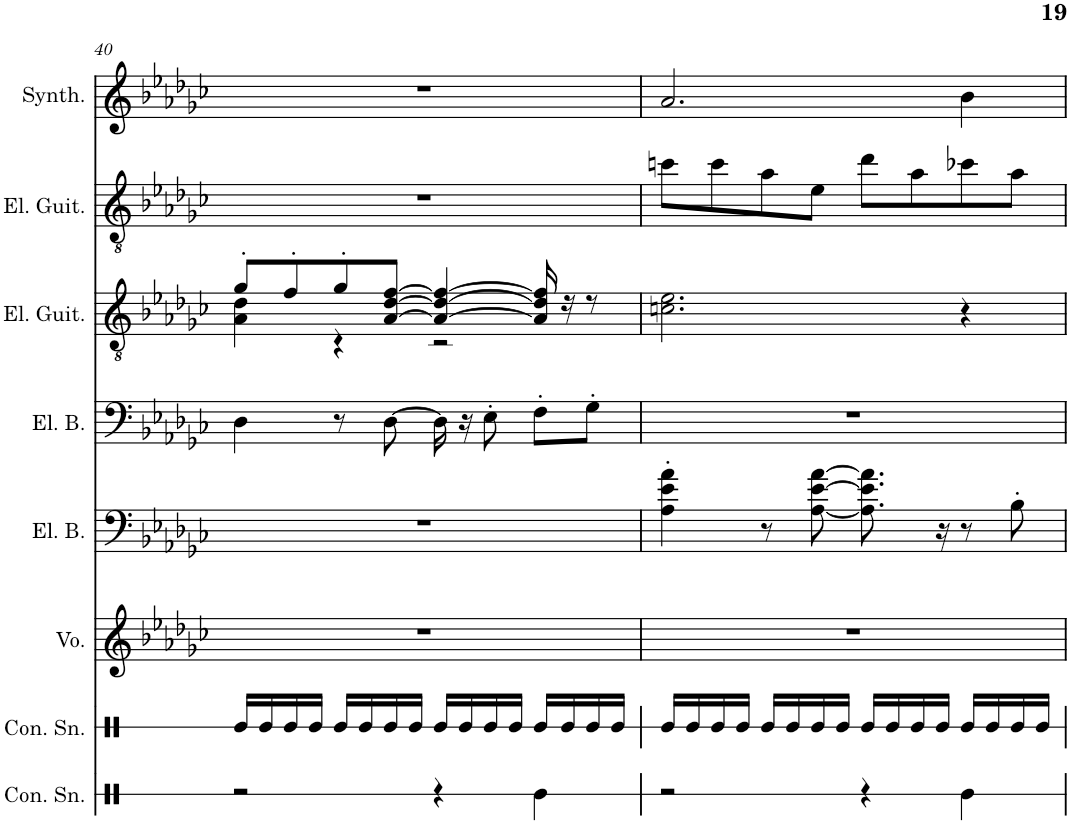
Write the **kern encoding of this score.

**kern	**kern	**kern	**kern	**kern	**kern	**kern	**kern
*part8	*part7	*part6	*part5	*part4	*part3	*part2	*part1
*staff8	*staff7	*staff6	*staff5	*staff4	*staff3	*staff2	*staff1
*I"Concert Snare Drum	*I"Concert Snare Drum	*I"Voice	*I"Electric Bass	*I"Electric Bass	*I"Electric Guitar	*I"Electric Guitar	*I"Saw Synthesizer
*I'Con. Sn.	*I'Con. Sn.	*I'Vo.	*I'El. B.	*I'El. B.	*I'El. Guit.	*I'El. Guit.	*I'Synth.
!!LO:PB:g=z
*clefX	*clefX	*clefG2	*clefF4	*clefF4	*clefGv2	*clefGv2	*clefG2
*	*	*	*Trd7c12	*Trd7c12	*	*	*
*k[]	*k[]	*k[b-e-a-d-g-c-]	*k[b-e-a-d-g-c-]	*k[b-e-a-d-g-c-]	*k[b-e-a-d-g-c-]	*k[b-e-a-d-g-c-]	*k[b-e-a-d-g-c-]
*M4/4	*M4/4	*M4/4	*M4/4	*M4/4	*M4/4	*M4/4	*M4/4
=40	=40	=40	=40	=40	=40	=40	=40
*	*	*	*	*	*^	*	*
2r	16Re/LL	1r	1r	4D-\	8g-'/L	4A-\ 4d-\	1r	1r
.	16Re/	.	.	.	.	.	.	.
.	16Re/	.	.	.	8f'/	.	.	.
.	16Re/JJ	.	.	.	.	.	.	.
.	16Re/LL	.	.	8r	8g-'/	4r	.	.
.	16Re/	.	.	.	.	.	.	.
.	16Re/	.	.	[8D-\	[8A-/ [8d-/ [8f/J	.	.	.
.	16Re/JJ	.	.	.	.	.	.	.
4r	16Re/LL	.	.	16D-\]	4A-/_ 4d-/_ 4f/_	2r	.	.
.	16Re/	.	.	16r	.	.	.	.
.	16Re/	.	.	8E-'\	.	.	.	.
.	16Re/JJ	.	.	.	.	.	.	.
4Re\	16Re/LL	.	.	8F'\L	16A-/] 16d-/] 16f/]	.	.	.
.	16Re/	.	.	.	16r	.	.	.
.	16Re/	.	.	8G-'\J	8r	.	.	.
.	16Re/JJ	.	.	.	.	.	.	.
*	*	*	*	*	*v	*v	*	*
=41	=41	=41	=41	=41	=41	=41	=41
2r	16Re/LL	1r	4A-\' 4e-\' 4a-\'	1r	2.cn\ 2.e-\	8ccn\L	2.a-/
.	16Re/	.	.	.	.	.	.
.	16Re/	.	.	.	.	8cc\	.
.	16Re/JJ	.	.	.	.	.	.
.	16Re/LL	.	8r	.	.	8a-\	.
.	16Re/	.	.	.	.	.	.
.	16Re/	.	[8A-\ [8e-\ [8a-\	.	.	8e-\J	.
.	16Re/JJ	.	.	.	.	.	.
4r	16Re/LL	.	8.A-\] 8.e-\] 8.a-\]	.	.	8dd-\L	.
.	16Re/	.	.	.	.	.	.
.	16Re/	.	.	.	.	8a-\	.
.	16Re/JJ	.	16r	.	.	.	.
4Re\	16Re/LL	.	8r	.	4r	8cc-X\	4b-\
.	16Re/	.	.	.	.	.	.
.	16Re/	.	8B-'\	.	.	8a-\J	.
.	16Re/JJ	.	.	.	.	.	.
=	=	=	=	=	=	=	=
*-	*-	*-	*-	*-	*-	*-	*-
